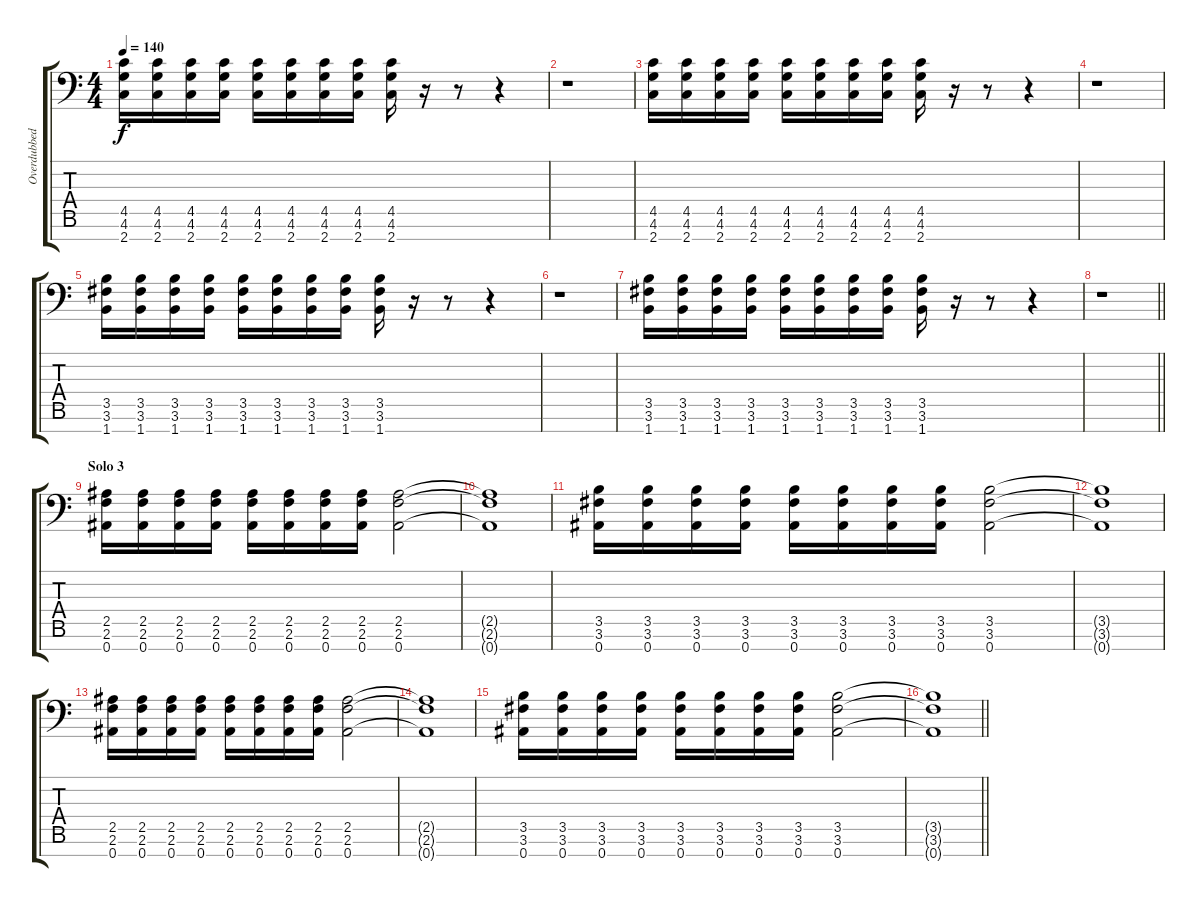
\track ("Overdubbed rhythm" "Overdubbed") {instrument distortionguitar}
\staff {score tabs}
\tuning (Eb4 Bb3 Gb3 Db3 Ab2 Eb2 Bb1) {hide}
\ts (4 4)
\tempo 140
\clef f4
\ks c
(4.5 4.6 2.7).16{dy f} (4.5 4.6 2.7).16 (4.5 4.6 2.7).16 (4.5 4.6 2.7).16 (4.5 4.6 2.7).16 (4.5 4.6 2.7).16 (4.5 4.6 2.7).16 (4.5 4.6 2.7).16 (4.5 4.6 2.7).16 r.16 r.8 r.4 |
r.1 |
(4.5 4.6 2.7).16 (4.5 4.6 2.7).16 (4.5 4.6 2.7).16 (4.5 4.6 2.7).16 (4.5 4.6 2.7).16 (4.5 4.6 2.7).16 (4.5 4.6 2.7).16 (4.5 4.6 2.7).16 (4.5 4.6 2.7).16 r.16 r.8 r.4 |
r.1 |
(3.5 3.6 1.7).16 (3.5 3.6 1.7).16 (3.5 3.6 1.7).16 (3.5 3.6 1.7).16 (3.5 3.6 1.7).16 (3.5 3.6 1.7).16 (3.5 3.6 1.7).16 (3.5 3.6 1.7).16 (3.5 3.6 1.7).16 r.16 r.8 r.4 |
r.1 |
(3.5 3.6 1.7).16 (3.5 3.6 1.7).16 (3.5 3.6 1.7).16 (3.5 3.6 1.7).16 (3.5 3.6 1.7).16 (3.5 3.6 1.7).16 (3.5 3.6 1.7).16 (3.5 3.6 1.7).16 (3.5 3.6 1.7).16 r.16 r.8 r.4 |
\barLineRight lightlight
r.1 |
\section ("" "Solo 3")
(2.5 2.6 0.7).16 (2.5 2.6 0.7).16 (2.5 2.6 0.7).16 (2.5 2.6 0.7).16 (2.5 2.6 0.7).16 (2.5 2.6 0.7).16 (2.5 2.6 0.7).16 (2.5 2.6 0.7).16 (2.5 2.6 0.7).2 |
(2.5{t} 2.6{t} 0.7{t}).1 |
(3.5 3.6 0.7).16 (3.5 3.6 0.7).16 (3.5 3.6 0.7).16 (3.5 3.6 0.7).16 (3.5 3.6 0.7).16 (3.5 3.6 0.7).16 (3.5 3.6 0.7).16 (3.5 3.6 0.7).16 (3.5 3.6 0.7).2 |
(3.5{t} 3.6{t} 0.7{t}).1 |
(2.5 2.6 0.7).16 (2.5 2.6 0.7).16 (2.5 2.6 0.7).16 (2.5 2.6 0.7).16 (2.5 2.6 0.7).16 (2.5 2.6 0.7).16 (2.5 2.6 0.7).16 (2.5 2.6 0.7).16 (2.5 2.6 0.7).2 |
(2.5{t} 2.6{t} 0.7{t}).1 |
(3.5 3.6 0.7).16 (3.5 3.6 0.7).16 (3.5 3.6 0.7).16 (3.5 3.6 0.7).16 (3.5 3.6 0.7).16 (3.5 3.6 0.7).16 (3.5 3.6 0.7).16 (3.5 3.6 0.7).16 (3.5 3.6 0.7).2 |
\barLineRight lightlight
(3.5{t} 3.6{t} 0.7{t}).1
